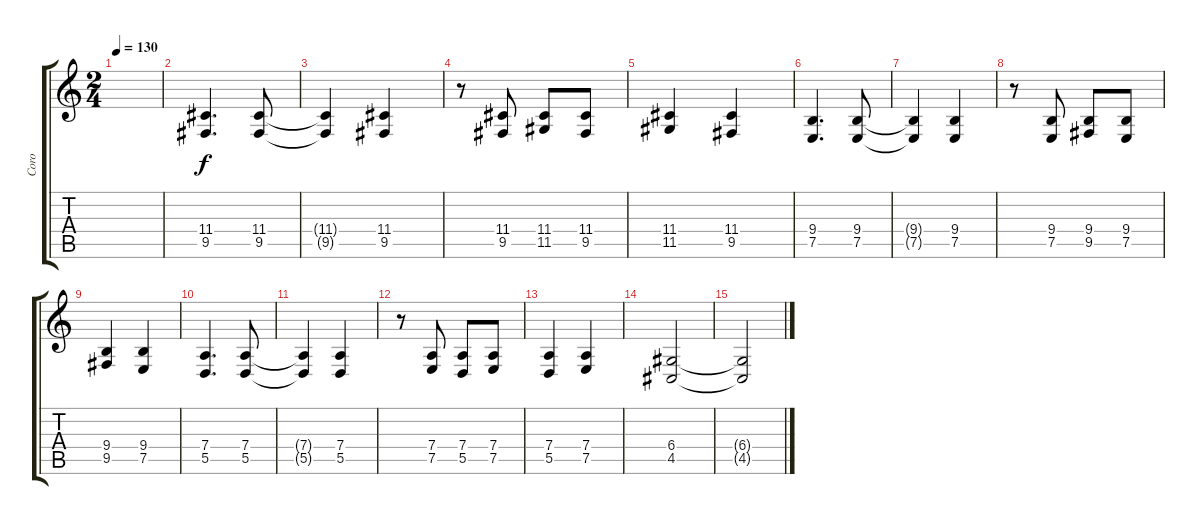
\track ("Coro" "Coro") {instrument synthvoice}
\staff {score tabs}
\tuning (E4 B3 G3 D3 A2 E2) {hide}
\ts (2 4)
\tempo 130
\clef g2
\ks c
|
(11.4 9.5).4{d} (11.4 9.5).8 |
(11.4{t} 9.5{t}).4 (11.4 9.5).4 |
r.8 (11.4 9.5).8 (11.4 11.5).8 (11.4 9.5).8 |
(11.4 11.5).4 (11.4 9.5).4 |
(9.4 7.5).4{d} (9.4 7.5).8 |
(9.4{t} 7.5{t}).4 (9.4 7.5).4 |
r.8 (9.4 7.5).8 (9.4 9.5).8 (9.4 7.5).8 |
(9.4 9.5).4 (9.4 7.5).4 |
(7.4 5.5).4{d} (7.4 5.5).8 |
(7.4{t} 5.5{t}).4 (7.4 5.5).4 |
r.8 (7.4 7.5).8 (7.4 5.5).8 (7.4 7.5).8 |
(7.4 5.5).4 (7.4 7.5).4 |
(6.4 4.5).2 |
(6.4{t} 4.5{t}).2
